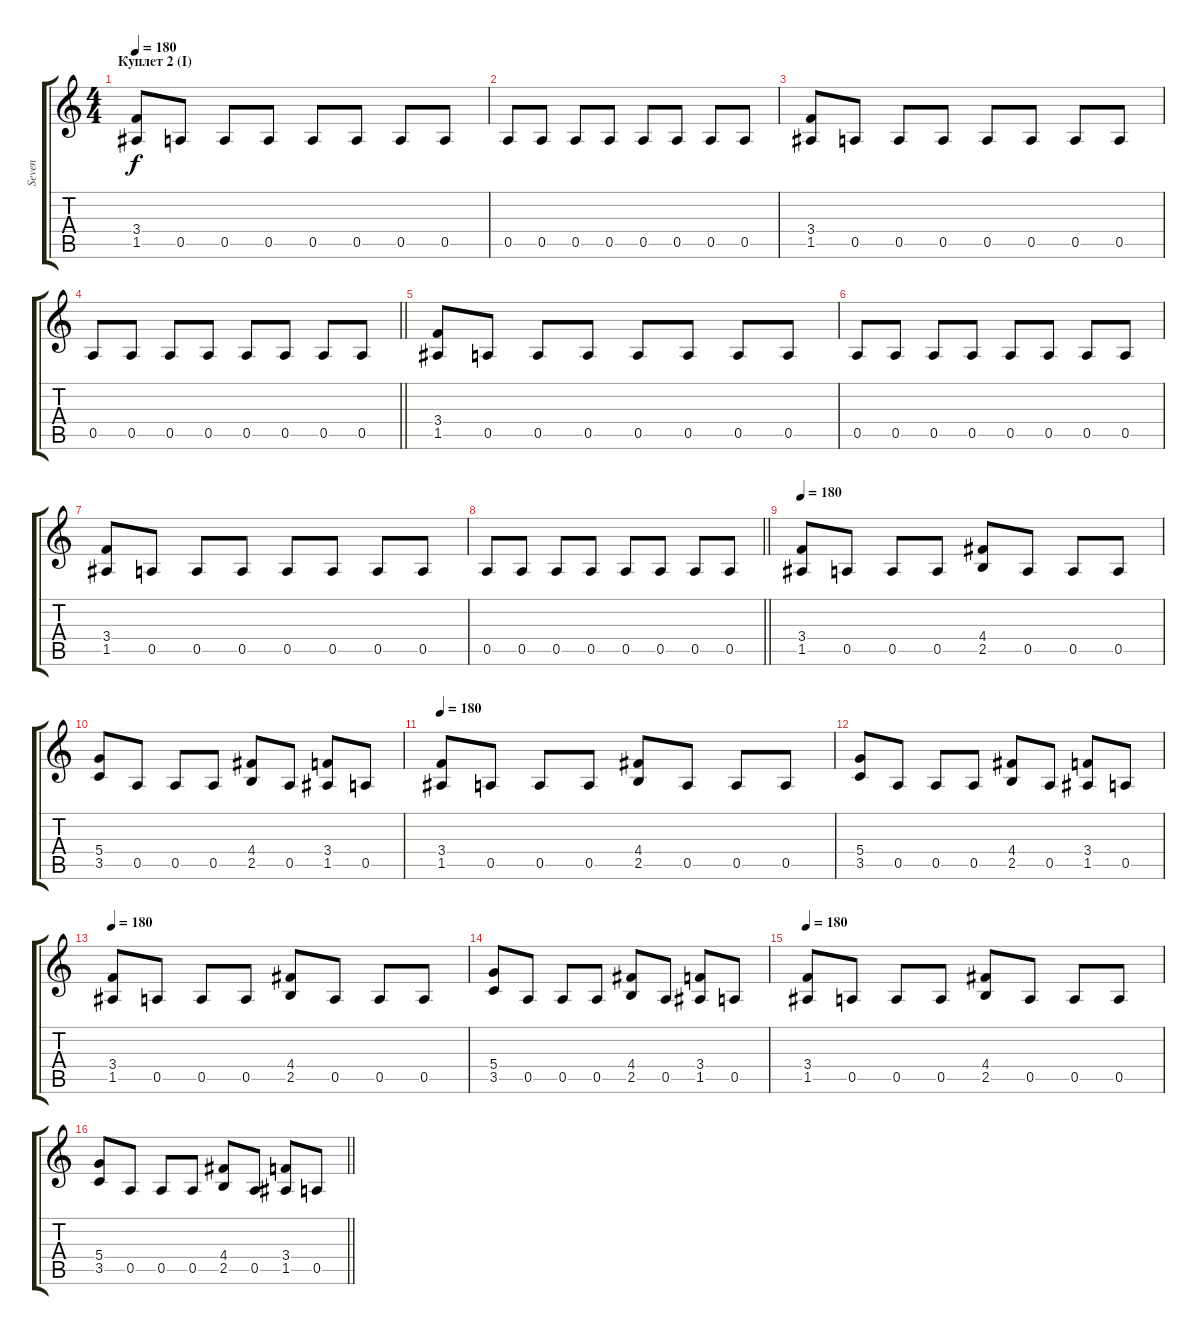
\track ("Seven" "Seven") {instrument distortionguitar}
\staff {score tabs}
\tuning (E4 B3 G3 D3 A2 E2) {hide}
\ts (4 4)
\section ("" "Куплет 2 (I)")
\tempo 180
\clef g2
\ks c
(3.4 1.5).8{dy f} 0.5.8 0.5.8 0.5.8 0.5.8 0.5.8 0.5.8 0.5.8 |
0.5.8 0.5.8 0.5.8 0.5.8 0.5.8 0.5.8 0.5.8 0.5.8 |
(3.4 1.5).8 0.5.8 0.5.8 0.5.8 0.5.8 0.5.8 0.5.8 0.5.8 |
\barLineRight lightlight
0.5.8 0.5.8 0.5.8 0.5.8 0.5.8 0.5.8 0.5.8 0.5.8 |
(3.4 1.5).8 0.5.8 0.5.8 0.5.8 0.5.8 0.5.8 0.5.8 0.5.8 |
0.5.8 0.5.8 0.5.8 0.5.8 0.5.8 0.5.8 0.5.8 0.5.8 |
(3.4 1.5).8 0.5.8 0.5.8 0.5.8 0.5.8 0.5.8 0.5.8 0.5.8 |
\barLineRight lightlight
0.5.8 0.5.8 0.5.8 0.5.8 0.5.8 0.5.8 0.5.8 0.5.8 |
\section ("" "")
\tempo 180
(3.4 1.5).8 0.5.8 0.5.8 0.5.8 (4.4 2.5).8 0.5.8 0.5.8 0.5.8 |
(5.4 3.5).8 0.5.8 0.5.8 0.5.8 (4.4 2.5).8 0.5.8 (3.4 1.5).8 0.5.8 |
\tempo 180
(3.4 1.5).8 0.5.8 0.5.8 0.5.8 (4.4 2.5).8 0.5.8 0.5.8 0.5.8 |
(5.4 3.5).8 0.5.8 0.5.8 0.5.8 (4.4 2.5).8 0.5.8 (3.4 1.5).8 0.5.8 |
\tempo 180
(3.4 1.5).8 0.5.8 0.5.8 0.5.8 (4.4 2.5).8 0.5.8 0.5.8 0.5.8 |
(5.4 3.5).8 0.5.8 0.5.8 0.5.8 (4.4 2.5).8 0.5.8 (3.4 1.5).8 0.5.8 |
\tempo 180
(3.4 1.5).8 0.5.8 0.5.8 0.5.8 (4.4 2.5).8 0.5.8 0.5.8 0.5.8 |
\barLineRight lightlight
(5.4 3.5).8 0.5.8 0.5.8 0.5.8 (4.4 2.5).8 0.5.8 (3.4 1.5).8 0.5.8
